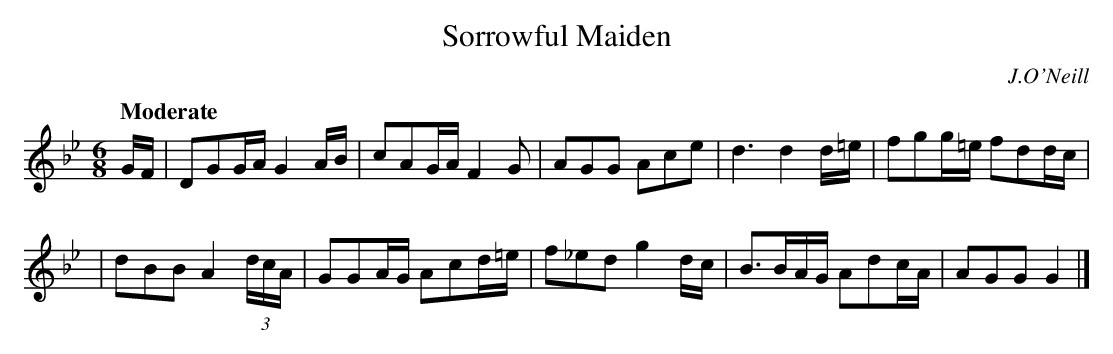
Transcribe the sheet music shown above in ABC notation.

X:1
T: Sorrowful Maiden
O: J.O'Neill
Q: "Moderate"
M: 6/8
L: 1/8
K: Gm
G/F/ | DGG/A/ G2 A/B/ | cAG/A/ F2 G | AGG Ace | d3 d2 d/=e/ | fgg/=e/ fdd/c/ |
| dBB A2 (3d/c/A/ | GGA/G/ Acd/=e/ | f_ed g2 d/c/ | B3/2B/A/G/ Adc/A/ | AGG G2 |]
